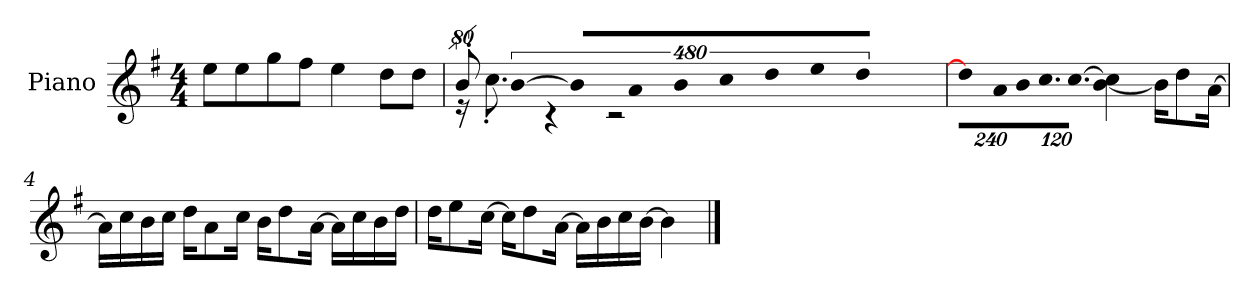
**kern
*part1
*staff1
*I"Piano
*I'P-no
*clefG2
*k[f#]
*M4/4
*MM90
=1
8ee\L
8ee\
8gg\
8ff#\J
4ee\
8dd\L
8dd\J
=2
!LO:N:vis=8
*^
640%71b'/	16r
.	8.cc'\
!LO:N:vis=4	!
[1920%427b/	.
.	4r
!LO:N:vis=16	!
1920%107b/LL]	.
!LO:N:vis=16	!
1920%107a/J	.
!LO:N:vis=8	!
640%71b/	.
.	2r
!LO:N:vis=8	!
640%71cc/	.
!LO:N:vis=8	!
640%71dd/	.
!LO:N:vis=8	!
640%71ee/	.
!LO:N:vis=8	!
[640%71dd/J	.
1920ryy	.
*v	*v
=3
*Xbrackettup
!LO:N:vis=8
960%137dd\L]
!LO:N:vis=16
1920%137a\L
!LO:N:vis=16
1920%137b\
!LO:N:vis=16.
960%103cc\
!LO:N:vis=16.
[960%103cc\JJ
[4b\ 4cc\]
16b\KL]
8dd\
[16a\Jk
!!LO:LB:g=z
=4
16a\LL]
16cc\
16b\
16cc\JJ
16dd\KL
8a\
16cc\Jk
16b\KL
8dd\
[16a\Jk
16a\LL]
16cc\
16b\
16dd\JJ
=5
16dd\KL
8ee\
[16cc\Jk
16cc\KL]
8dd\
[16a\Jk
16a\LL]
16b\
16cc\
[16b\JJ
4b\]
==
*-
